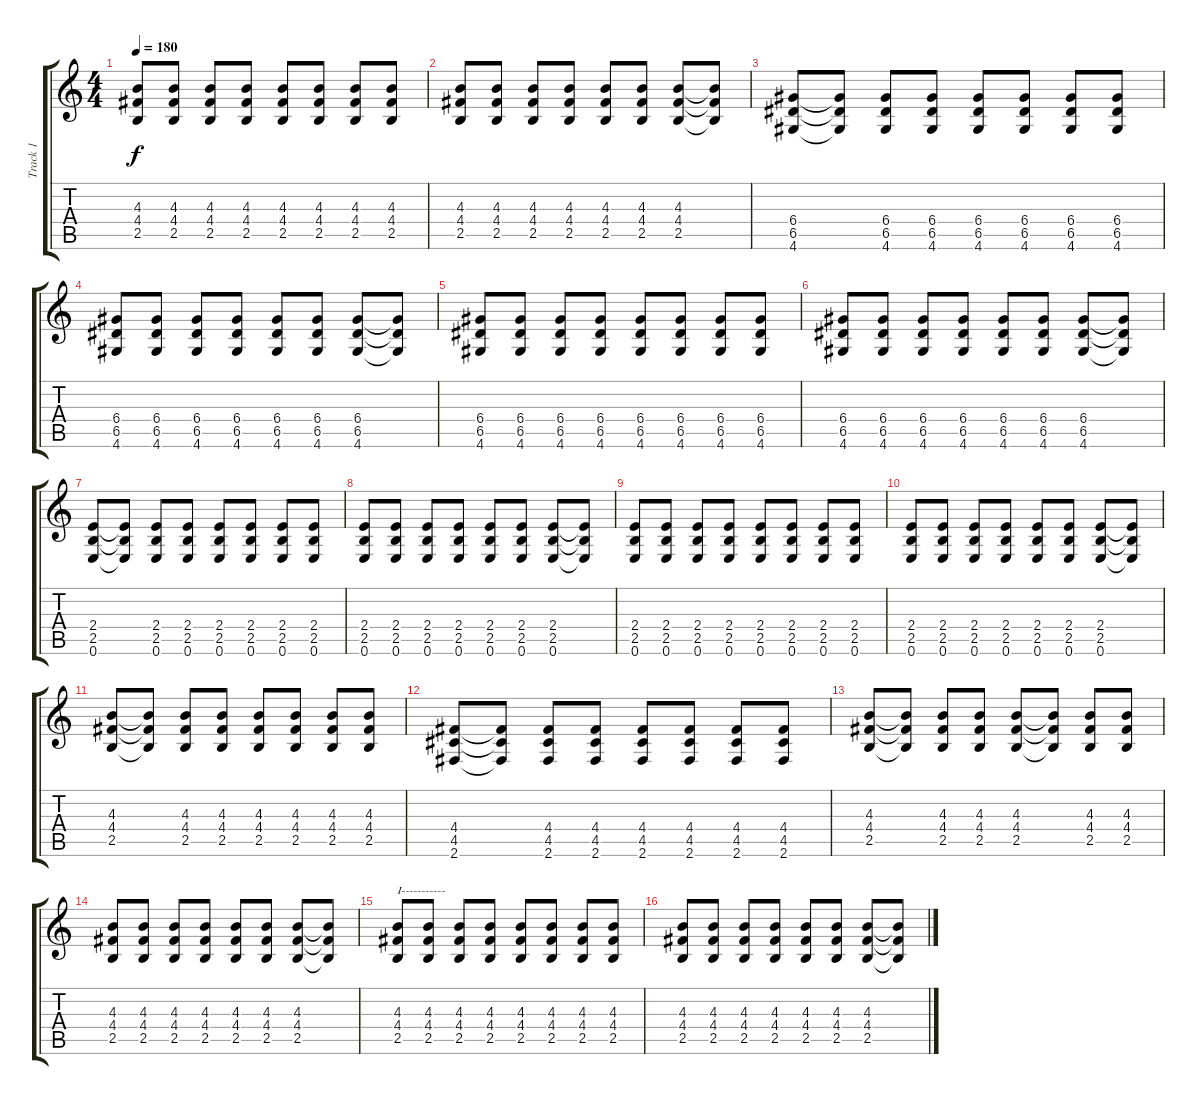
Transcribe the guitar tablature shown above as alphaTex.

\track ("Track 1" "Track 1") {instrument distortionguitar}
\staff {score tabs}
\tuning (E4 B3 G3 D3 A2 E2) {hide}
\ts (4 4)
\tempo 180
\clef g2
\ks c
(4.3 4.4 2.5).8{dy f} (4.3 4.4 2.5).8 (4.3 4.4 2.5).8 (4.3 4.4 2.5).8 (4.3 4.4 2.5).8 (4.3 4.4 2.5).8 (4.3 4.4 2.5).8 (4.3 4.4 2.5).8 |
(4.3 4.4 2.5).8 (4.3 4.4 2.5).8 (4.3 4.4 2.5).8 (4.3 4.4 2.5).8 (4.3 4.4 2.5).8 (4.3 4.4 2.5).8 (4.3 4.4 2.5).8 (4.3{t} 4.4{t} 2.5{t}).8 |
(6.4 6.5 4.6).8 (6.4{t} 6.5{t} 4.6{t}).8 (6.4 6.5 4.6).8 (6.4 6.5 4.6).8 (6.4 6.5 4.6).8 (6.4 6.5 4.6).8 (6.4 6.5 4.6).8 (6.4 6.5 4.6).8 |
(6.4 6.5 4.6).8 (6.4 6.5 4.6).8 (6.4 6.5 4.6).8 (6.4 6.5 4.6).8 (6.4 6.5 4.6).8 (6.4 6.5 4.6).8 (6.4 6.5 4.6).8 (6.4{t} 6.5{t} 4.6{t}).8 |
(6.4 6.5 4.6).8 (6.4 6.5 4.6).8 (6.4 6.5 4.6).8 (6.4 6.5 4.6).8 (6.4 6.5 4.6).8 (6.4 6.5 4.6).8 (6.4 6.5 4.6).8 (6.4 6.5 4.6).8 |
(6.4 6.5 4.6).8 (6.4 6.5 4.6).8 (6.4 6.5 4.6).8 (6.4 6.5 4.6).8 (6.4 6.5 4.6).8 (6.4 6.5 4.6).8 (6.4 6.5 4.6).8 (6.4{t} 6.5{t} 4.6{t}).8 |
(2.4 2.5 0.6).8 (2.4{t} 2.5{t} 0.6{t}).8 (2.4 2.5 0.6).8 (2.4 2.5 0.6).8 (2.4 2.5 0.6).8 (2.4 2.5 0.6).8 (2.4 2.5 0.6).8 (2.4 2.5 0.6).8 |
(2.4 2.5 0.6).8 (2.4 2.5 0.6).8 (2.4 2.5 0.6).8 (2.4 2.5 0.6).8 (2.4 2.5 0.6).8 (2.4 2.5 0.6).8 (2.4 2.5 0.6).8 (2.4{t} 2.5{t} 0.6{t}).8 |
(2.4 2.5 0.6).8 (2.4 2.5 0.6).8 (2.4 2.5 0.6).8 (2.4 2.5 0.6).8 (2.4 2.5 0.6).8 (2.4 2.5 0.6).8 (2.4 2.5 0.6).8 (2.4 2.5 0.6).8 |
(2.4 2.5 0.6).8 (2.4 2.5 0.6).8 (2.4 2.5 0.6).8 (2.4 2.5 0.6).8 (2.4 2.5 0.6).8 (2.4 2.5 0.6).8 (2.4 2.5 0.6).8 (2.4{t} 2.5{t} 0.6{t}).8 |
(4.3 4.4 2.5).8 (4.3{t} 4.4{t} 2.5{t}).8 (4.3 4.4 2.5).8 (4.3 4.4 2.5).8 (4.3 4.4 2.5).8 (4.3 4.4 2.5).8 (4.3 4.4 2.5).8 (4.3 4.4 2.5).8 |
(4.4 4.5 2.6).8 (4.4{t} 4.5{t} 2.6{t}).8 (4.4 4.5 2.6).8 (4.4 4.5 2.6).8 (4.4 4.5 2.6).8 (4.4 4.5 2.6).8 (4.4 4.5 2.6).8 (4.4 4.5 2.6).8 |
(4.3 4.4 2.5).8 (4.3{t} 4.4{t} 2.5{t}).8 (4.3 4.4 2.5).8 (4.3 4.4 2.5).8 (4.3 4.4 2.5).8 (4.3{t} 4.4{t} 2.5{t}).8 (4.3 4.4 2.5).8 (4.3 4.4 2.5).8 |
(4.3 4.4 2.5).8 (4.3 4.4 2.5).8 (4.3 4.4 2.5).8 (4.3 4.4 2.5).8 (4.3 4.4 2.5).8 (4.3 4.4 2.5).8 (4.3 4.4 2.5).8 (4.3{t} 4.4{t} 2.5{t}).8 |
(4.3 4.4 2.5).8{txt "I-----------"} (4.3 4.4 2.5).8 (4.3 4.4 2.5).8 (4.3 4.4 2.5).8 (4.3 4.4 2.5).8 (4.3 4.4 2.5).8 (4.3 4.4 2.5).8 (4.3 4.4 2.5).8 |
(4.3 4.4 2.5).8 (4.3 4.4 2.5).8 (4.3 4.4 2.5).8 (4.3 4.4 2.5).8 (4.3 4.4 2.5).8 (4.3 4.4 2.5).8 (4.3 4.4 2.5).8 (4.3{t} 4.4{t} 2.5{t}).8
